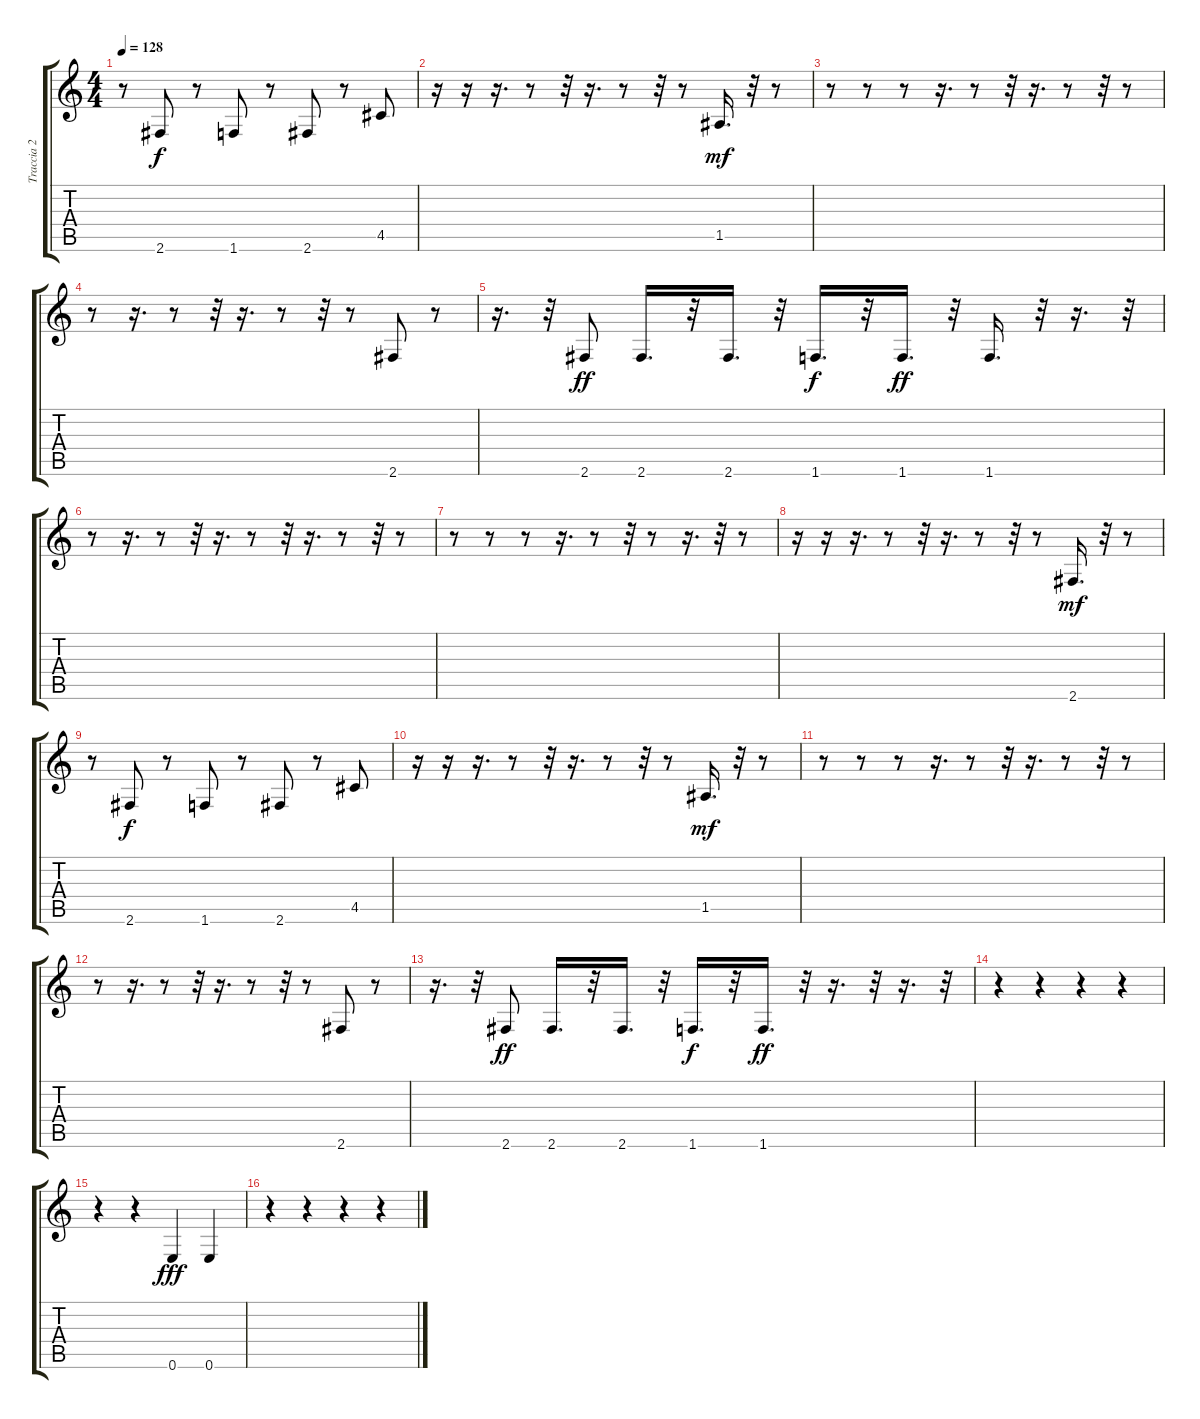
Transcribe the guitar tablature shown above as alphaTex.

\track ("Traccia 2" "Traccia 2") {instrument fretlessbass}
\staff {score tabs}
\tuning (E4 B3 G3 D3 A2 E2) {hide}
\ts (4 4)
\tempo 128
\clef g2
\ks c
r.8{dy mf} 2.6.8{dy f} r.8 1.6.8 r.8 2.6.8 r.8 4.5.8 |
r.16 r.16 r.16{d} r.8 r.32 r.16{d} r.8 r.32 r.8 1.5.16{d dy mf} r.32 r.8 |
r.8 r.8 r.8 r.16{d} r.8 r.32 r.16{d} r.8 r.32 r.8 |
r.8 r.16{d} r.8 r.32 r.16{d} r.8 r.32 r.8 2.6.8 r.8 |
r.16{d} r.32 2.6.8{dy ff} 2.6.16{d} r.32 2.6.16{d} r.32 1.6.16{d dy f} r.32 1.6.16{d dy ff} r.32 1.6.16{d} r.32 r.16{d} r.32 |
r.8 r.16{d} r.8 r.32 r.16{d} r.8 r.32 r.16{d} r.8 r.32 r.8 |
r.8 r.8 r.8 r.16{d} r.8 r.32 r.8 r.16{d} r.32 r.8 |
r.16 r.16 r.16{d} r.8 r.32 r.16{d} r.8 r.32 r.8 2.6.16{d dy mf} r.32 r.8 |
r.8 2.6.8{dy f} r.8 1.6.8 r.8 2.6.8 r.8 4.5.8 |
r.16 r.16 r.16{d} r.8 r.32 r.16{d} r.8 r.32 r.8 1.5.16{d dy mf} r.32 r.8 |
r.8 r.8 r.8 r.16{d} r.8 r.32 r.16{d} r.8 r.32 r.8 |
r.8 r.16{d} r.8 r.32 r.16{d} r.8 r.32 r.8 2.6.8 r.8 |
r.16{d} r.32 2.6.8{dy ff} 2.6.16{d} r.32 2.6.16{d} r.32 1.6.16{d dy f} r.32 1.6.16{d dy ff} r.32 r.16{d} r.32 r.16{d} r.32 |
r.4 r.4 r.4 r.4 |
r.4 r.4 0.6.4{dy fff} 0.6.4 |
r.4 r.4 r.4 r.4
